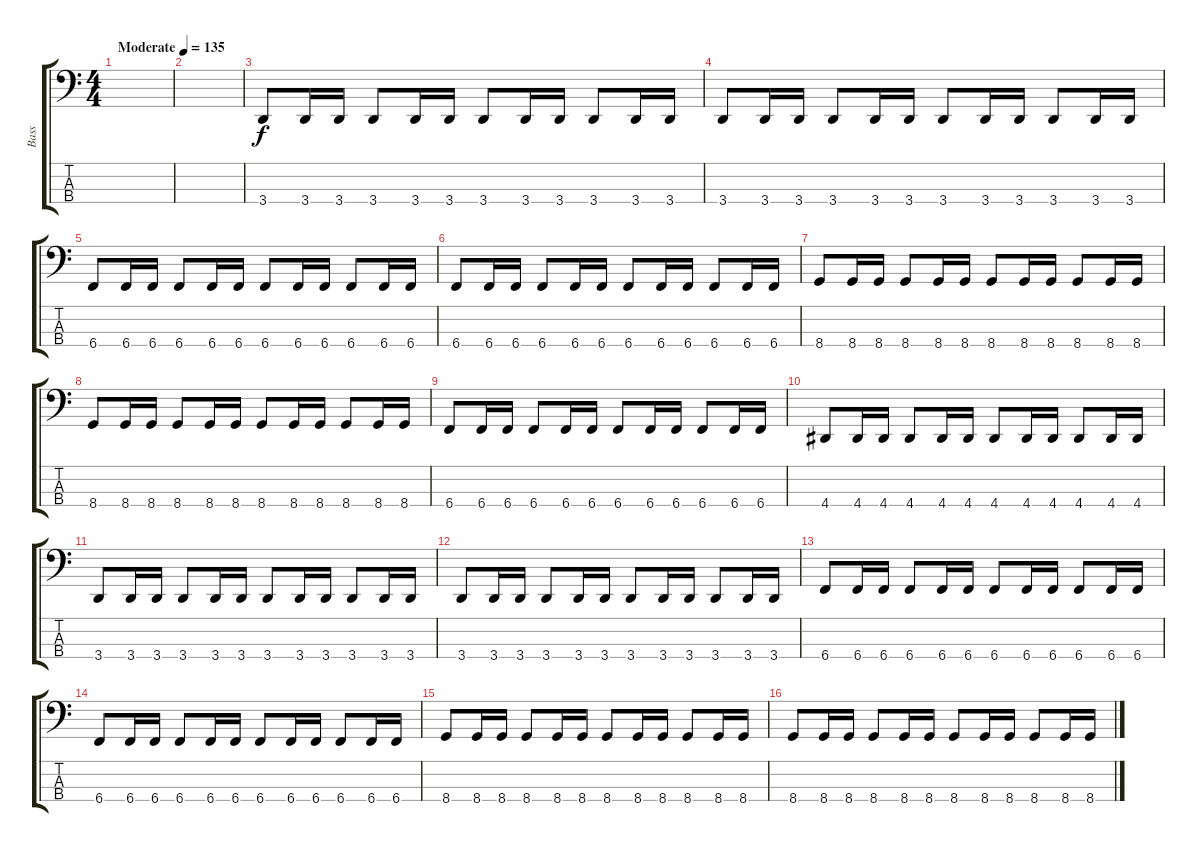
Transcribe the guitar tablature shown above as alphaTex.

\track ("Bass" "Bass") {instrument electricbassfinger}
\staff {score tabs}
\tuning (E2 B1 Gb1 B0) {hide}
\ts (4 4)
\tempo (135 "Moderate")
\clef f4
\ks c
|
|
3.4.8 3.4.16 3.4.16 3.4.8 3.4.16 3.4.16 3.4.8 3.4.16 3.4.16 3.4.8 3.4.16 3.4.16 |
3.4.8 3.4.16 3.4.16 3.4.8 3.4.16 3.4.16 3.4.8 3.4.16 3.4.16 3.4.8 3.4.16 3.4.16 |
6.4.8 6.4.16 6.4.16 6.4.8 6.4.16 6.4.16 6.4.8 6.4.16 6.4.16 6.4.8 6.4.16 6.4.16 |
6.4.8 6.4.16 6.4.16 6.4.8 6.4.16 6.4.16 6.4.8 6.4.16 6.4.16 6.4.8 6.4.16 6.4.16 |
8.4.8 8.4.16 8.4.16 8.4.8 8.4.16 8.4.16 8.4.8 8.4.16 8.4.16 8.4.8 8.4.16 8.4.16 |
8.4.8 8.4.16 8.4.16 8.4.8 8.4.16 8.4.16 8.4.8 8.4.16 8.4.16 8.4.8 8.4.16 8.4.16 |
6.4.8 6.4.16 6.4.16 6.4.8 6.4.16 6.4.16 6.4.8 6.4.16 6.4.16 6.4.8 6.4.16 6.4.16 |
4.4.8 4.4.16 4.4.16 4.4.8 4.4.16 4.4.16 4.4.8 4.4.16 4.4.16 4.4.8 4.4.16 4.4.16 |
3.4.8 3.4.16 3.4.16 3.4.8 3.4.16 3.4.16 3.4.8 3.4.16 3.4.16 3.4.8 3.4.16 3.4.16 |
3.4.8 3.4.16 3.4.16 3.4.8 3.4.16 3.4.16 3.4.8 3.4.16 3.4.16 3.4.8 3.4.16 3.4.16 |
6.4.8 6.4.16 6.4.16 6.4.8 6.4.16 6.4.16 6.4.8 6.4.16 6.4.16 6.4.8 6.4.16 6.4.16 |
6.4.8 6.4.16 6.4.16 6.4.8 6.4.16 6.4.16 6.4.8 6.4.16 6.4.16 6.4.8 6.4.16 6.4.16 |
8.4.8 8.4.16 8.4.16 8.4.8 8.4.16 8.4.16 8.4.8 8.4.16 8.4.16 8.4.8 8.4.16 8.4.16 |
8.4.8 8.4.16 8.4.16 8.4.8 8.4.16 8.4.16 8.4.8 8.4.16 8.4.16 8.4.8 8.4.16 8.4.16
